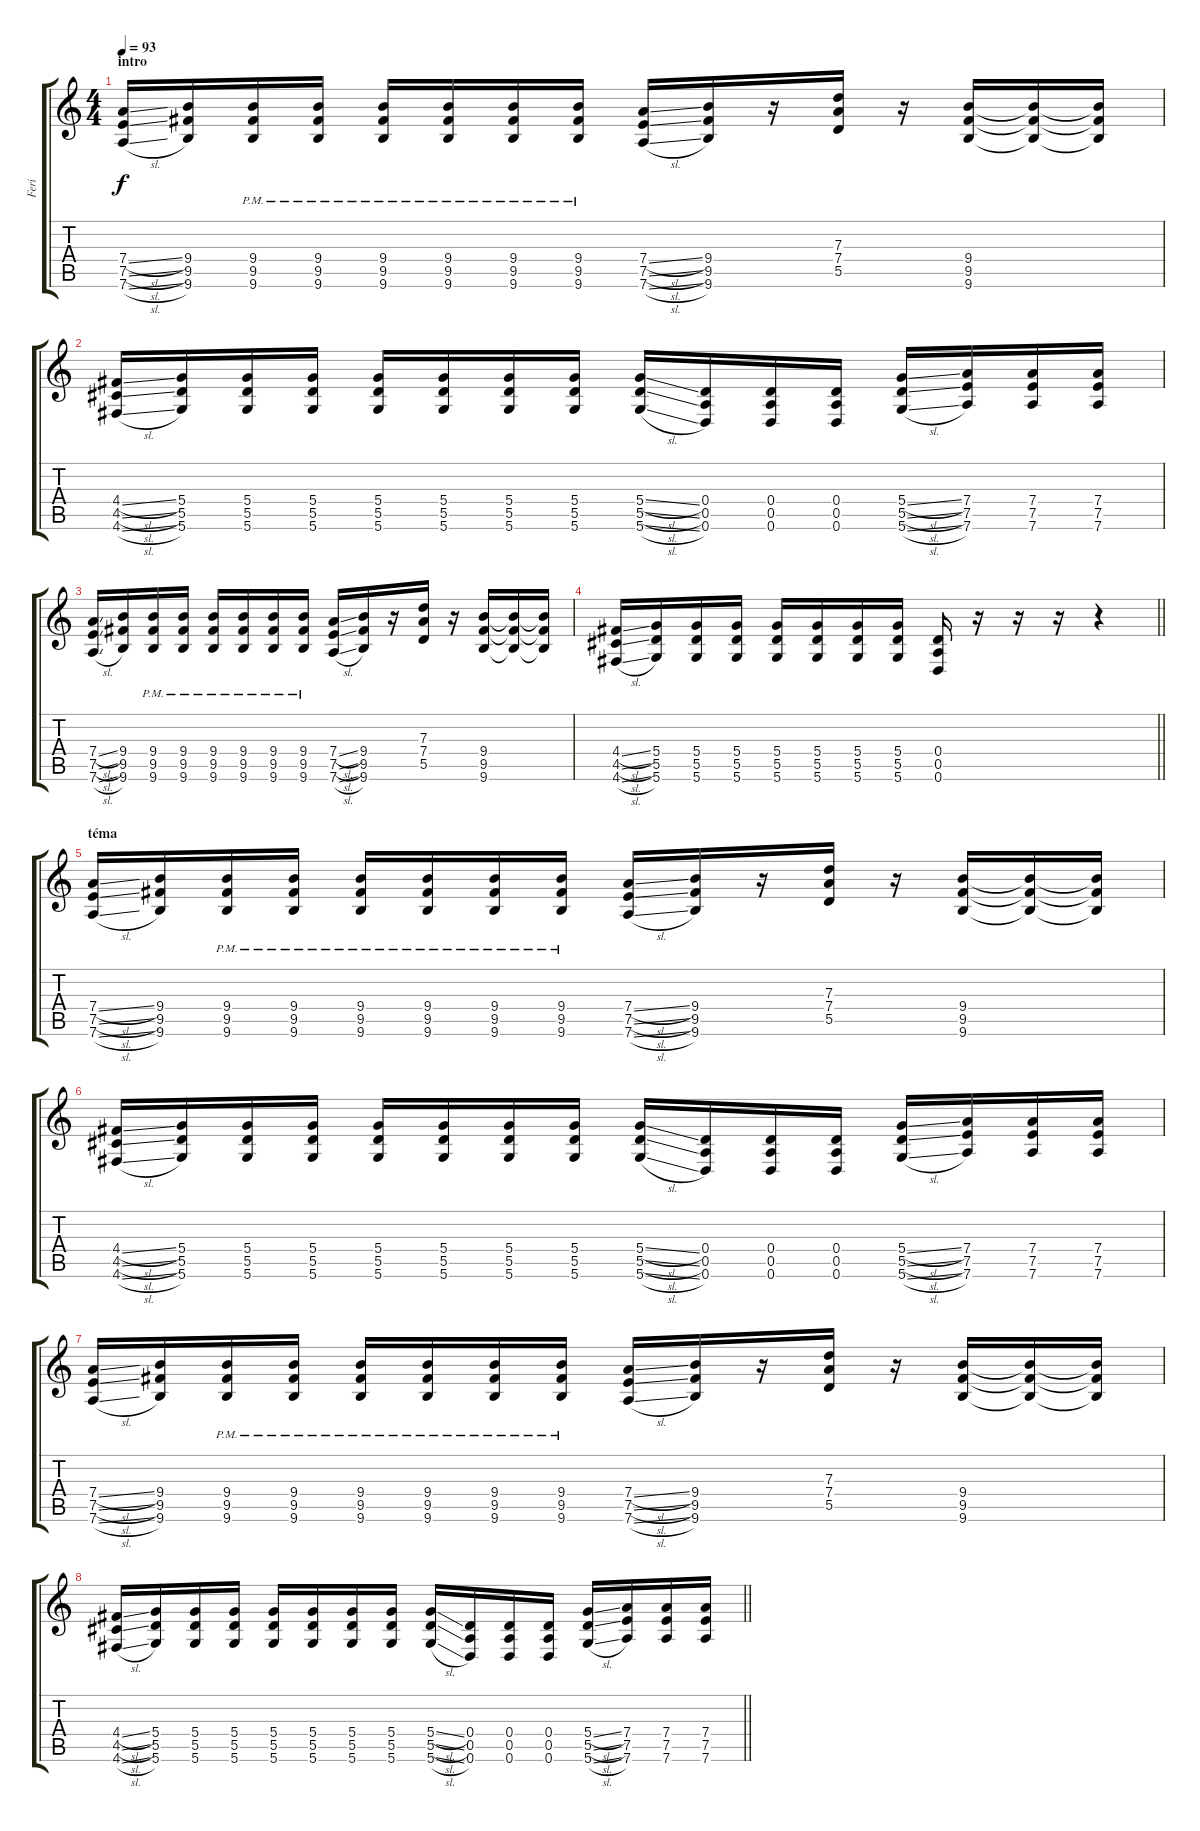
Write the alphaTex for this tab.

\track ("Feri" "Feri") {instrument distortionguitar}
\staff {score tabs}
\tuning (E4 B3 G3 D3 A2 D2) {hide}
\ts (4 4)
\section ("" "intro")
\tempo 93
\clef g2
\ks c
(7.4{sl} 7.5{sl} 7.6{sl}).16{dy f instrument distortionguitar} (9.4 9.5 9.6).16 (9.4{pm} 9.5{pm} 9.6{pm}).16 (9.4{pm} 9.5{pm} 9.6{pm}).16 (9.4{pm} 9.5{pm} 9.6{pm}).16 (9.4{pm} 9.5{pm} 9.6{pm}).16 (9.4{pm} 9.5{pm} 9.6{pm}).16 (9.4{pm} 9.5{pm} 9.6{pm}).16 (7.4{sl} 7.5{sl} 7.6{sl}).16 (9.4 9.5 9.6).16 r.16 (7.3 7.4 5.5).16 r.16 (9.4 9.5 9.6).16 (9.4{t} 9.5{t} 9.6{t}).16 (9.4{t} 9.5{t} 9.6{t}).16 |
(4.4{sl} 4.5{sl} 4.6{sl}).16 (5.4 5.5 5.6).16 (5.4 5.5 5.6).16 (5.4 5.5 5.6).16 (5.4 5.5 5.6).16 (5.4 5.5 5.6).16 (5.4 5.5 5.6).16 (5.4 5.5 5.6).16 (5.4{sl} 5.5{sl} 5.6{sl}).16 (0.4 0.5 0.6).16 (0.4 0.5 0.6).16 (0.4 0.5 0.6).16 (5.4{sl} 5.5{sl} 5.6{sl}).16 (7.4 7.5 7.6).16 (7.4 7.5 7.6).16 (7.4 7.5 7.6).16 |
(7.4{sl} 7.5{sl} 7.6{sl}).16 (9.4 9.5 9.6).16 (9.4{pm} 9.5{pm} 9.6{pm}).16 (9.4{pm} 9.5{pm} 9.6{pm}).16 (9.4{pm} 9.5{pm} 9.6{pm}).16 (9.4{pm} 9.5{pm} 9.6{pm}).16 (9.4{pm} 9.5{pm} 9.6{pm}).16 (9.4{pm} 9.5{pm} 9.6{pm}).16 (7.4{sl} 7.5{sl} 7.6{sl}).16 (9.4 9.5 9.6).16 r.16 (7.3 7.4 5.5).16 r.16 (9.4 9.5 9.6).16 (9.4{t} 9.5{t} 9.6{t}).16 (9.4{t} 9.5{t} 9.6{t}).16 |
\barLineRight lightlight
(4.4{sl} 4.5{sl} 4.6{sl}).16 (5.4 5.5 5.6).16 (5.4 5.5 5.6).16 (5.4 5.5 5.6).16 (5.4 5.5 5.6).16 (5.4 5.5 5.6).16 (5.4 5.5 5.6).16 (5.4 5.5 5.6).16 (0.4 0.5 0.6).16 r.16 r.16 r.16 r.4 |
\section ("" "téma")
(7.4{sl} 7.5{sl} 7.6{sl}).16 (9.4 9.5 9.6).16 (9.4{pm} 9.5{pm} 9.6{pm}).16 (9.4{pm} 9.5{pm} 9.6{pm}).16 (9.4{pm} 9.5{pm} 9.6{pm}).16 (9.4{pm} 9.5{pm} 9.6{pm}).16 (9.4{pm} 9.5{pm} 9.6{pm}).16 (9.4{pm} 9.5{pm} 9.6{pm}).16 (7.4{sl} 7.5{sl} 7.6{sl}).16 (9.4 9.5 9.6).16 r.16 (7.3 7.4 5.5).16 r.16 (9.4 9.5 9.6).16 (9.4{t} 9.5{t} 9.6{t}).16 (9.4{t} 9.5{t} 9.6{t}).16 |
(4.4{sl} 4.5{sl} 4.6{sl}).16 (5.4 5.5 5.6).16 (5.4 5.5 5.6).16 (5.4 5.5 5.6).16 (5.4 5.5 5.6).16 (5.4 5.5 5.6).16 (5.4 5.5 5.6).16 (5.4 5.5 5.6).16 (5.4{sl} 5.5{sl} 5.6{sl}).16 (0.4 0.5 0.6).16 (0.4 0.5 0.6).16 (0.4 0.5 0.6).16 (5.4{sl} 5.5{sl} 5.6{sl}).16 (7.4 7.5 7.6).16 (7.4 7.5 7.6).16 (7.4 7.5 7.6).16 |
(7.4{sl} 7.5{sl} 7.6{sl}).16 (9.4 9.5 9.6).16 (9.4{pm} 9.5{pm} 9.6{pm}).16 (9.4{pm} 9.5{pm} 9.6{pm}).16 (9.4{pm} 9.5{pm} 9.6{pm}).16 (9.4{pm} 9.5{pm} 9.6{pm}).16 (9.4{pm} 9.5{pm} 9.6{pm}).16 (9.4{pm} 9.5{pm} 9.6{pm}).16 (7.4{sl} 7.5{sl} 7.6{sl}).16 (9.4 9.5 9.6).16 r.16 (7.3 7.4 5.5).16 r.16 (9.4 9.5 9.6).16 (9.4{t} 9.5{t} 9.6{t}).16 (9.4{t} 9.5{t} 9.6{t}).16 |
\barLineRight lightlight
(4.4{sl} 4.5{sl} 4.6{sl}).16 (5.4 5.5 5.6).16 (5.4 5.5 5.6).16 (5.4 5.5 5.6).16 (5.4 5.5 5.6).16 (5.4 5.5 5.6).16 (5.4 5.5 5.6).16 (5.4 5.5 5.6).16 (5.4{sl} 5.5{sl} 5.6{sl}).16 (0.4 0.5 0.6).16 (0.4 0.5 0.6).16 (0.4 0.5 0.6).16 (5.4{sl} 5.5{sl} 5.6{sl}).16 (7.4 7.5 7.6).16 (7.4 7.5 7.6).16 (7.4 7.5 7.6).16
